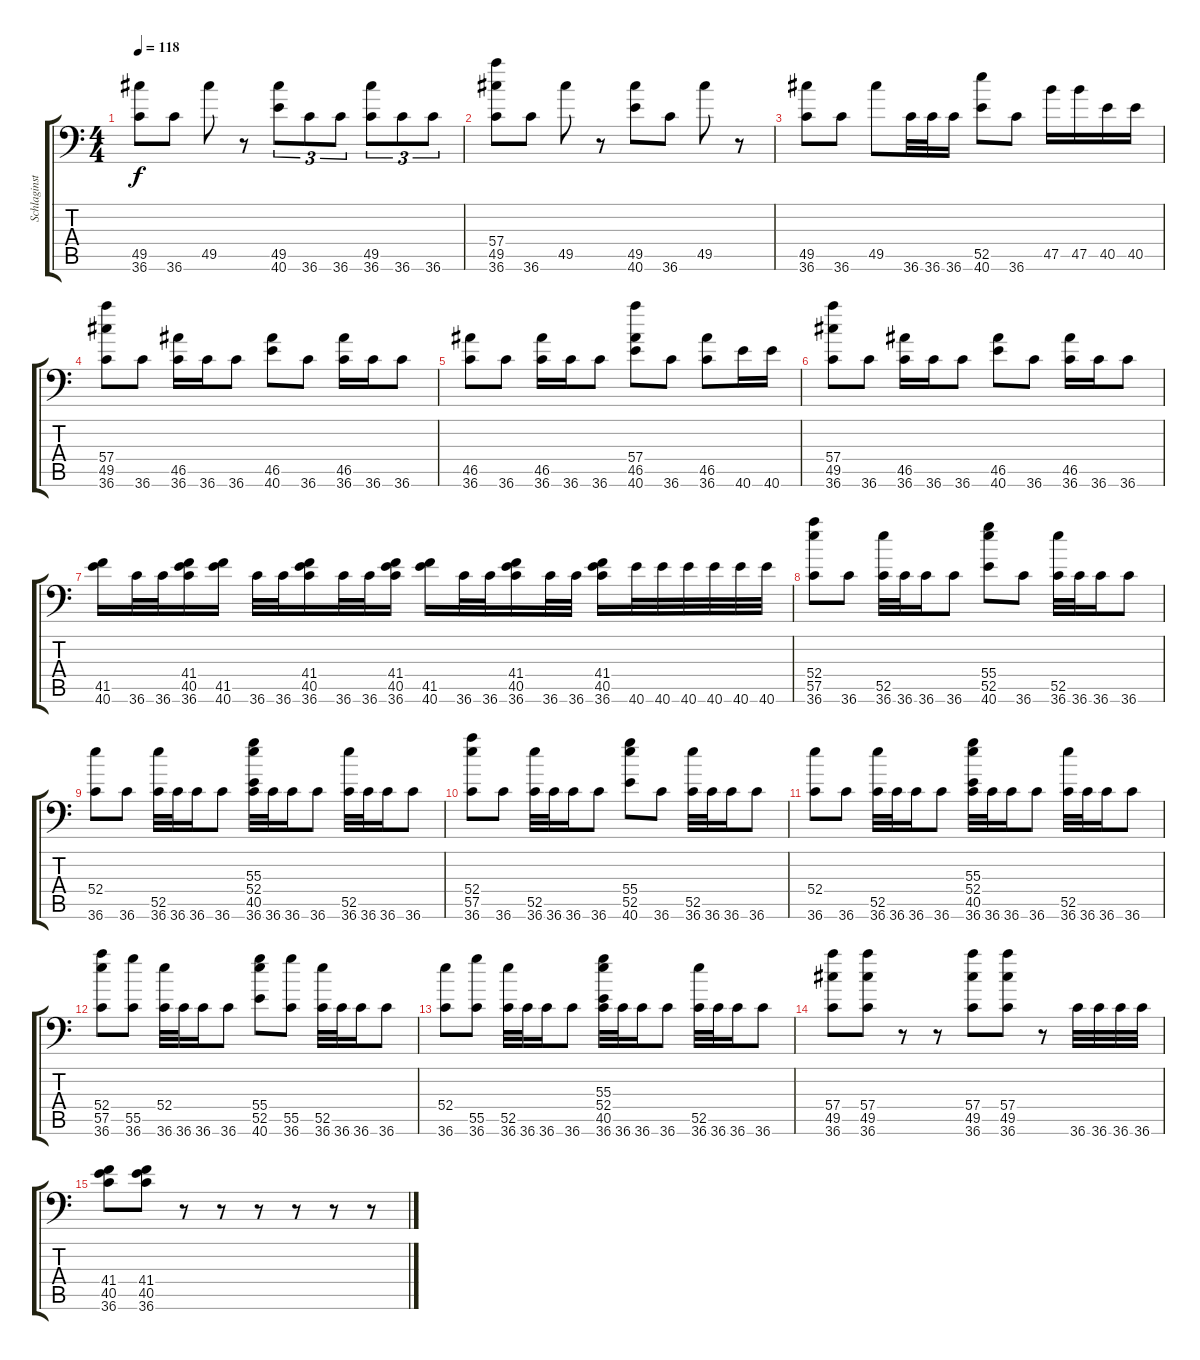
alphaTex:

\track ("Schlaginstrumente - Auswahl" "Schlaginst") {instrument acousticgrandpiano}
\staff {score tabs}
\tuning (C-1 C-1 C-1 C-1 C-1 C-1) {hide}
\ts (4 4)
\tempo 118
\clef f4
\ks c
(49.5 36.6).8{dy f} 36.6.8 49.5.8 r.8 (49.5 40.6).8{tu (3 2)} 36.6.8{tu (3 2)} 36.6.8{tu (3 2)} (49.5 36.6).8{tu (3 2)} 36.6.8{tu (3 2)} 36.6.8{tu (3 2)} |
(57.4 49.5 36.6).8 36.6.8 49.5.8 r.8 (49.5 40.6).8 36.6.8 49.5.8 r.8 |
(49.5 36.6).8 36.6.8 49.5.8 36.6.32 36.6.32 36.6.16 (52.5 40.6).8 36.6.8 47.5.16 47.5.16 40.5.16 40.5.16 |
(57.4 49.5 36.6).8 36.6.8 (46.5 36.6).16 36.6.16 36.6.8 (46.5 40.6).8 36.6.8 (46.5 36.6).16 36.6.16 36.6.8 |
(46.5 36.6).8 36.6.8 (46.5 36.6).16 36.6.16 36.6.8 (57.4 46.5 40.6).8 36.6.8 (46.5 36.6).8 40.6.16 40.6.16 |
(57.4 49.5 36.6).8 36.6.8 (46.5 36.6).16 36.6.16 36.6.8 (46.5 40.6).8 36.6.8 (46.5 36.6).16 36.6.16 36.6.8 |
(41.5 40.6).16 36.6.32 36.6.32 (41.4 40.5 36.6).16 (41.5 40.6).16 36.6.32 36.6.32 (41.4 40.5 36.6).16 36.6.32 36.6.32 (41.4 40.5 36.6).16 (41.5 40.6).16 36.6.32 36.6.32 (41.4 40.5 36.6).16 36.6.32 36.6.32 (41.4 40.5 36.6).16 40.6.32 40.6.32 40.6.32 40.6.32 40.6.32 40.6.32 |
(52.4 57.5 36.6).8 36.6.8 (52.5 36.6).32 36.6.32 36.6.16 36.6.8 (55.4 52.5 40.6).8 36.6.8 (52.5 36.6).32 36.6.32 36.6.16 36.6.8 |
(52.4 36.6).8 36.6.8 (52.5 36.6).32 36.6.32 36.6.16 36.6.8 (55.3 52.4 40.5 36.6).32 36.6.32 36.6.16 36.6.8 (52.5 36.6).32 36.6.32 36.6.16 36.6.8 |
(52.4 57.5 36.6).8 36.6.8 (52.5 36.6).32 36.6.32 36.6.16 36.6.8 (55.4 52.5 40.6).8 36.6.8 (52.5 36.6).32 36.6.32 36.6.16 36.6.8 |
(52.4 36.6).8 36.6.8 (52.5 36.6).32 36.6.32 36.6.16 36.6.8 (55.3 52.4 40.5 36.6).32 36.6.32 36.6.16 36.6.8 (52.5 36.6).32 36.6.32 36.6.16 36.6.8 |
(52.4 57.5 36.6).8 (55.5 36.6).8 (52.4 36.6).32 36.6.32 36.6.16 36.6.8 (55.4 52.5 40.6).8 (55.5 36.6).8 (52.5 36.6).32 36.6.32 36.6.16 36.6.8 |
(52.4 36.6).8 (55.5 36.6).8 (52.5 36.6).32 36.6.32 36.6.16 36.6.8 (55.3 52.4 40.5 36.6).32 36.6.32 36.6.16 36.6.8 (52.5 36.6).32 36.6.32 36.6.16 36.6.8 |
(57.4 49.5 36.6).8 (57.4 49.5 36.6).8 r.8 r.8 (57.4 49.5 36.6).8 (57.4 49.5 36.6).8 r.8 36.6.32 36.6.32 36.6.32 36.6.32 |
(41.4 40.5 36.6).8 (41.4 40.5 36.6).8 r.8 r.8 r.8 r.8 r.8 r.8
